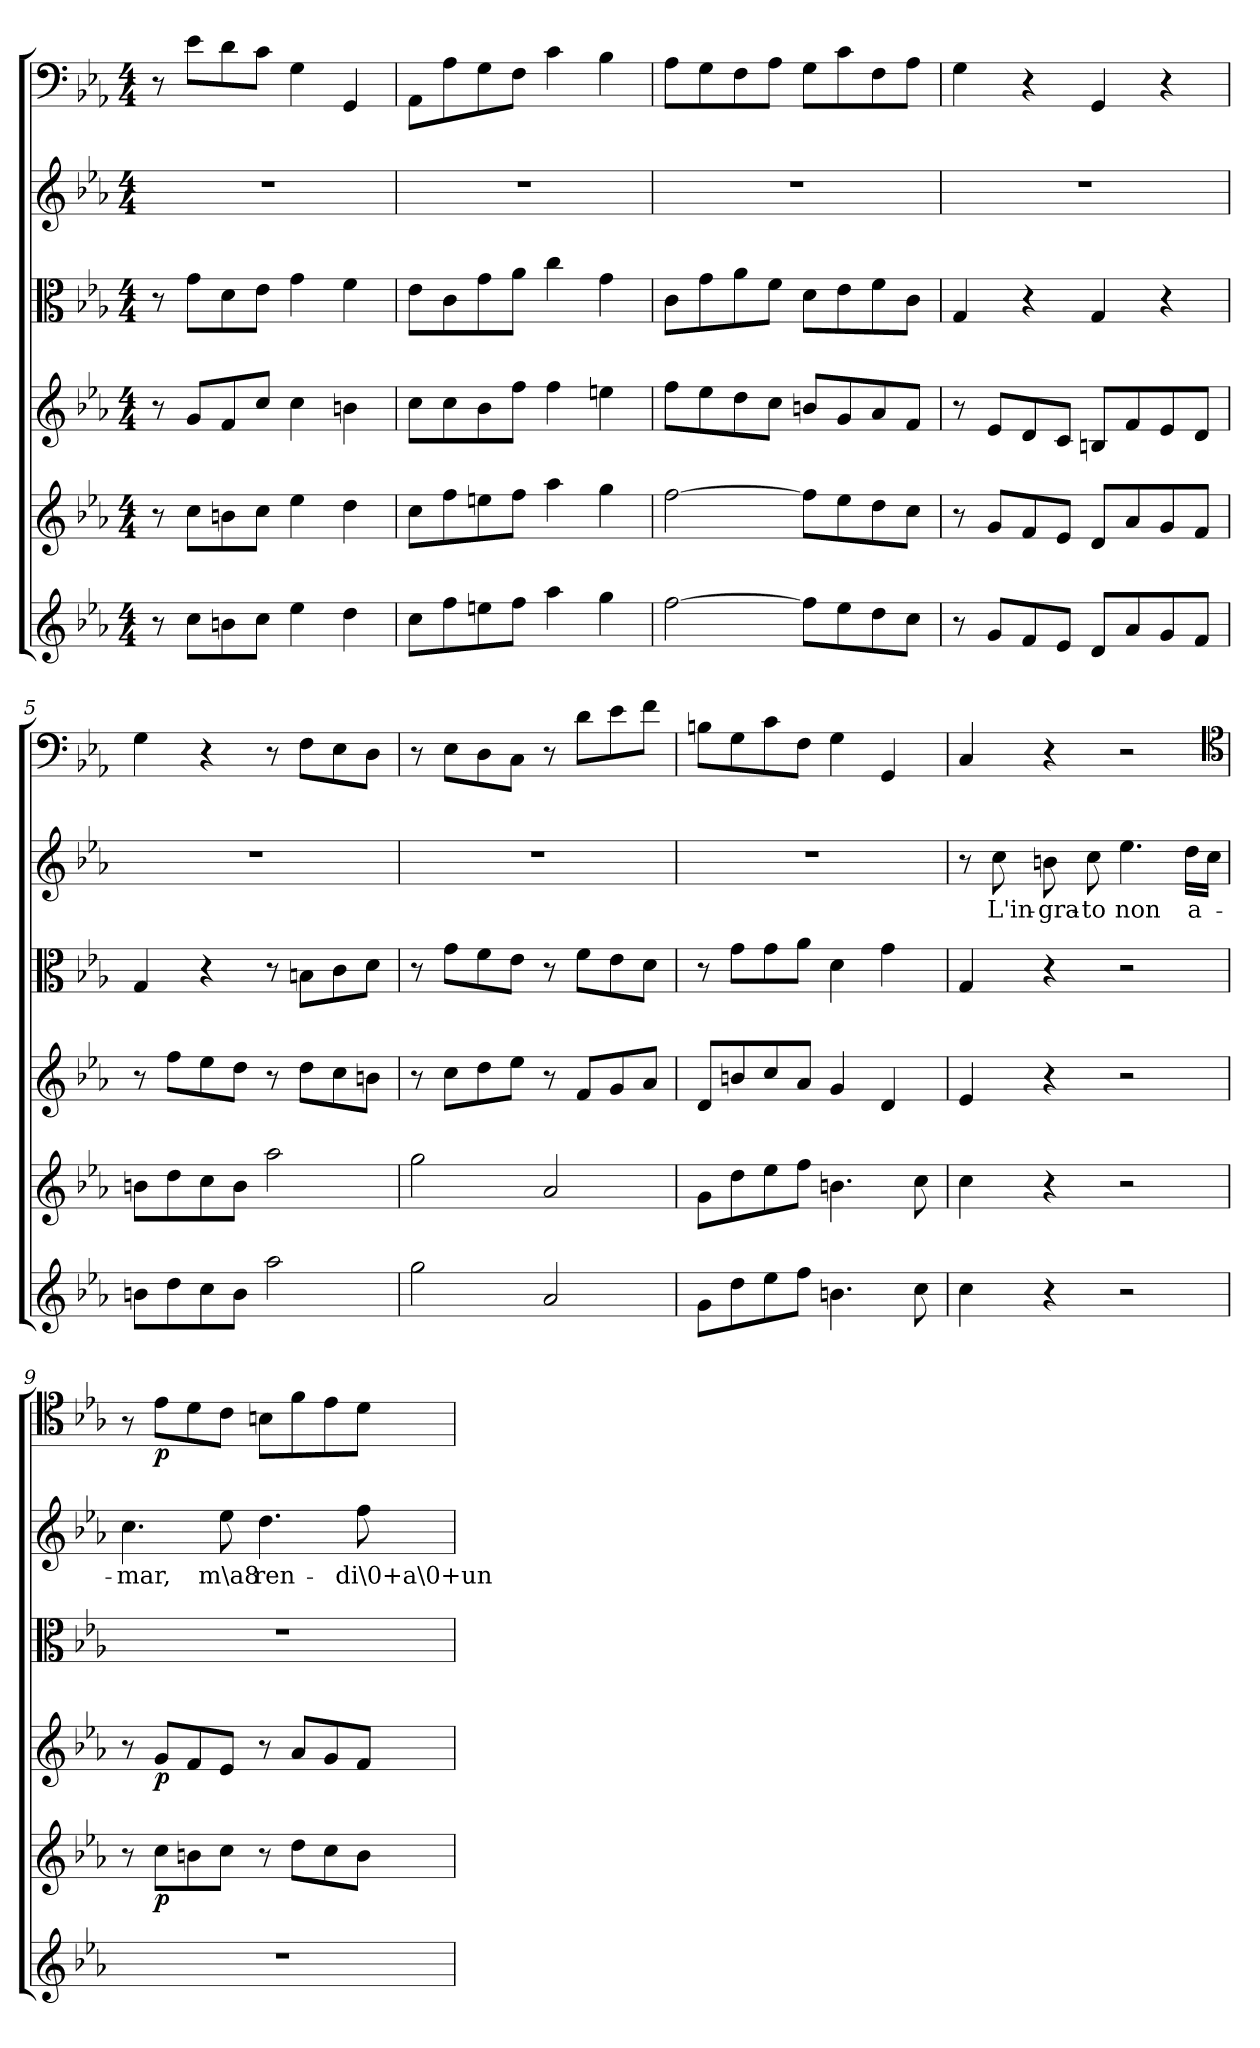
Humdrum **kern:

**kern	**kern	**dynam	**kern	**dynam	**kern	**kern	**text	**kern	**dynam
*part6	*part5	*part5	*part4	*part4	*part3	*part2	*part2	*part1	*part1
*staff6	*staff5	*staff5	*staff4	*staff4	*staff3	*staff2	*staff2	*staff1	*staff1
*clefG2	*clefG2	*	*clefG2	*	*clefC3	*clefG2	*	*clefF4	*
*k[b-e-a-]	*k[b-e-a-]	*	*k[b-e-a-]	*	*k[b-e-a-]	*k[b-e-a-]	*	*k[b-e-a-]	*
*c:	*c:	*	*c:	*	*c:	*c:	*	*c:	*
*M4/4	*M4/4	*	*M4/4	*	*M4/4	*M4/4	*	*M4/4	*
=1	=1	=1	=1	=1	=1	=1	=1	=1	=1
8r	8r	.	8r	.	8r	1r	.	8r	.
8cc\L	8cc\L	.	8g/L	.	8g\L	.	.	8e-\L	.
8bn\	8bn\	.	8f/	.	8d\	.	.	8d\	.
8cc\J	8cc\J	.	8cc/J	.	8e-\J	.	.	8c\J	.
4ee-\	4ee-\	.	4cc\	.	4g\	.	.	4G\	.
4dd\	4dd\	.	4bn\	.	4f\	.	.	4GG/	.
=2	=2	=2	=2	=2	=2	=2	=2	=2	=2
8cc\L	8cc\L	.	8cc\L	.	8e-\L	1r	.	8AA-\L	.
8ff\	8ff\	.	8cc\	.	8c\	.	.	8A-\	.
8een\	8een\	.	8b-\	.	8g\	.	.	8G\	.
8ff\J	8ff\J	.	8ff\J	.	8a-\J	.	.	8F\J	.
4aa-\	4aa-\	.	4ff\	.	4cc\	.	.	4c\	.
4gg\	4gg\	.	4een\	.	4g\	.	.	4B-\	.
=3	=3	=3	=3	=3	=3	=3	=3	=3	=3
[2ff\	[2ff\	.	8ff\L	.	8c\L	1r	.	8A-\L	.
.	.	.	8ee-\	.	8g\	.	.	8G\	.
.	.	.	8dd\	.	8a-\	.	.	8F\	.
.	.	.	8cc\J	.	8f\J	.	.	8A-\J	.
8ff\L]	8ff\L]	.	8bn/L	.	8d\L	.	.	8G\L	.
8ee-\	8ee-\	.	8g/	.	8e-\	.	.	8c\	.
8dd\	8dd\	.	8a-/	.	8f\	.	.	8F\	.
8cc\J	8cc\J	.	8f/J	.	8c\J	.	.	8A-\J	.
=4	=4	=4	=4	=4	=4	=4	=4	=4	=4
8r	8r	.	8r	.	4G/	1r	.	4G\	.
8g/L	8g/L	.	8e-/L	.	.	.	.	.	.
8f/	8f/	.	8d/	.	4r	.	.	4r	.
8e-/J	8e-/J	.	8c/J	.	.	.	.	.	.
8d/L	8d/L	.	8Bn/L	.	4G/	.	.	4GG/	.
8a-/	8a-/	.	8f/	.	.	.	.	.	.
8g/	8g/	.	8e-/	.	4r	.	.	4r	.
8f/J	8f/J	.	8d/J	.	.	.	.	.	.
=5	=5	=5	=5	=5	=5	=5	=5	=5	=5
8bn\L	8bn\L	.	8r	.	4G/	1r	.	4G\	.
8dd\	8dd\	.	8ff\L	.	.	.	.	.	.
8cc\	8cc\	.	8ee-\	.	4r	.	.	4r	.
8b\J	8b\J	.	8dd\J	.	.	.	.	.	.
2aa-\	2aa-\	.	8r	.	8r	.	.	8r	.
.	.	.	8dd\L	.	8Bn\L	.	.	8F\L	.
.	.	.	8cc\	.	8c\	.	.	8E-\	.
.	.	.	8bn\J	.	8d\J	.	.	8D\J	.
=6	=6	=6	=6	=6	=6	=6	=6	=6	=6
2gg\	2gg\	.	8r	.	8r	1r	.	8r	.
.	.	.	8cc\L	.	8g\L	.	.	8E-\L	.
.	.	.	8dd\	.	8f\	.	.	8D\	.
.	.	.	8ee-\J	.	8e-\J	.	.	8C\J	.
2a-/	2a-/	.	8r	.	8r	.	.	8r	.
.	.	.	8f/L	.	8f\L	.	.	8d\L	.
.	.	.	8g/	.	8e-\	.	.	8e-\	.
.	.	.	8a-/J	.	8d\J	.	.	8f\J	.
=7	=7	=7	=7	=7	=7	=7	=7	=7	=7
8g\L	8g\L	.	8d/L	.	8r	1r	.	8Bn\L	.
8dd\	8dd\	.	8bn/	.	8g\L	.	.	8G\	.
8ee-\	8ee-\	.	8cc/	.	8g\	.	.	8c\	.
8ff\J	8ff\J	.	8a-/J	.	8a-\J	.	.	8F\J	.
4.bn\	4.bn\	.	4g/	.	4d\	.	.	4G\	.
.	.	.	4d/	.	4g\	.	.	4GG/	.
8cc\	8cc\	.	.	.	.	.	.	.	.
=8	=8	=8	=8	=8	=8	=8	=8	=8	=8
4cc\	4cc\	.	4e-/	.	4G/	8r	.	4C/	.
.	.	.	.	.	.	8cc\	L'in-	.	.
4r	4r	.	4r	.	4r	8bn\	-gra-	4r	.
.	.	.	.	.	.	8cc\	-to	.	.
2r	2r	.	2r	.	2r	4.ee-\	non	2r	.
.	.	.	.	.	.	16dd\LL	a-	.	.
.	.	.	.	.	.	16cc\JJ	.	.	.
*	*	*	*	*	*	*	*	*clefC4	*
=9	=9	=9	=9	=9	=9	=9	=9	=9	=9
1r	8r	.	8r	.	1r	4.cc\	-mar,	8r	.
.	8cc\L	p	8g/L	p	.	.	.	8e-\L	p
.	8bn\	.	8f/	.	.	.	.	8d\	.
.	8cc\J	.	8e-/J	.	.	8ee-\	m\a8	8c\J	.
.	8r	.	8r	.	.	4.dd\	ren-	8Bn\L	.
.	8dd\L	.	8a-/L	.	.	.	.	8f\	.
.	8cc\	.	8g/	.	.	.	.	8e-\	.
.	8b\J	.	8f/J	.	.	8ff\	-di\0+a\0+un	8d\J	.
=	=	=	=	=	=	=	=	=	=
*-	*-	*-	*-	*-	*-	*-	*-	*-	*-
